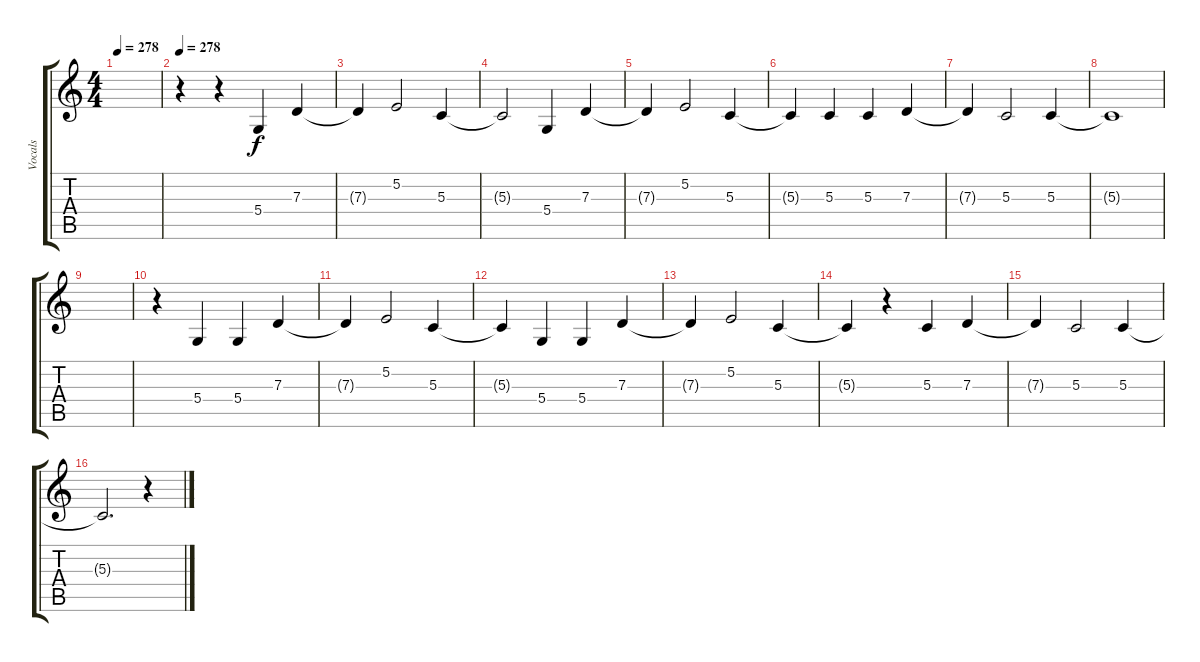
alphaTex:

\track ("Vocals" "Vocals") {instrument altosax}
\staff {score tabs}
\tuning (E4 B3 G3 D3 A2 E2) {hide}
\ts (4 4)
\tempo 278
\clef g2
\ks c
|
\tempo 278
r.4 r.4 5.4.4 7.3.4 |
7.3{t}.4 5.2.2 5.3.4 |
5.3{t}.2 5.4.4 7.3.4 |
7.3{t}.4 5.2.2 5.3.4 |
5.3{t}.4 5.3.4 5.3.4 7.3.4 |
7.3{t}.4 5.3.2 5.3.4 |
5.3{t}.1 |
|
r.4 5.4.4 5.4.4 7.3.4 |
7.3{t}.4 5.2.2 5.3.4 |
5.3{t}.4 5.4.4 5.4.4 7.3.4 |
7.3{t}.4 5.2.2 5.3.4 |
5.3{t}.4 r.4 5.3.4 7.3.4 |
7.3{t}.4 5.3.2 5.3.4 |
5.3{t}.2{d} r.4
